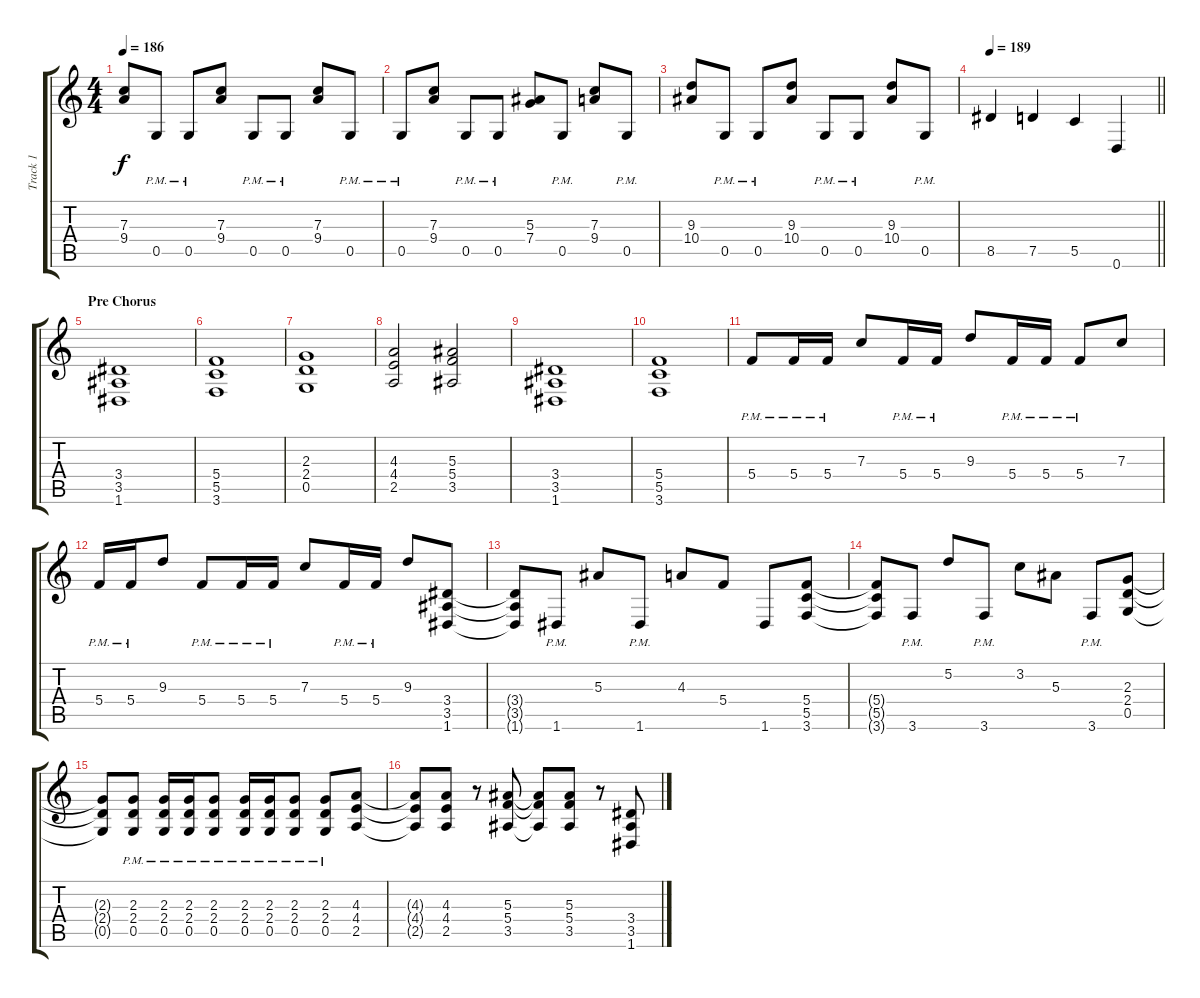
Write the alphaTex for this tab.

\track ("Track 1" "Track 1") {instrument overdrivenguitar}
\staff {score tabs}
\tuning (D4 A3 F3 C3 G2 D2) {hide}
\ts (4 4)
\tempo 186
\clef g2
\ks c
(7.3 9.4).8{dy f} 0.5{pm}.8 0.5{pm}.8 (7.3 9.4).8 0.5{pm}.8 0.5{pm}.8 (7.3 9.4).8 0.5{pm}.8 |
0.5{pm}.8 (7.3 9.4).8 0.5{pm}.8 0.5{pm}.8 (5.3 7.4).8 0.5{pm}.8 (7.3 9.4).8 0.5{pm}.8 |
(9.3 10.4).8 0.5{pm}.8 0.5{pm}.8 (9.3 10.4).8 0.5{pm}.8 0.5{pm}.8 (9.3 10.4).8 0.5{pm}.8 |
\tempo 189
\barLineRight lightlight
8.5.4 7.5.4 5.5.4 0.6.4 |
\section ("" "Pre Chorus")
(3.4 3.5 1.6).1 |
(5.4 5.5 3.6).1 |
(2.3 2.4 0.5).1 |
(4.3 4.4 2.5).2 (5.3 5.4 3.5).2 |
(3.4 3.5 1.6).1 |
(5.4 5.5 3.6).1 |
5.4{pm}.8 5.4{pm}.16 5.4{pm}.16 7.3.8 5.4{pm}.16 5.4{pm}.16 9.3.8 5.4{pm}.16 5.4{pm}.16 5.4{pm}.8 7.3.8 |
5.4{pm}.16 5.4{pm}.16 9.3.8 5.4{pm}.8 5.4{pm}.16 5.4{pm}.16 7.3.8 5.4{pm}.16 5.4{pm}.16 9.3.8 (3.4 3.5 1.6).8 |
(3.4{t} 3.5{t} 1.6{t}).8 1.6{pm}.8 5.3.8 1.6{pm}.8 4.3.8 5.4.8 1.6.8 (5.4 5.5 3.6).8 |
(5.4{t} 5.5{t} 3.6{t}).8 3.6{pm}.8 5.2.8 3.6{pm}.8 3.2.8 5.3.8 3.6{pm}.8 (2.3 2.4 0.5).8 |
(2.3{t} 2.4{t} 0.5{t}).8 (2.3{pm} 2.4{pm} 0.5{pm}).8 (2.3{pm} 2.4{pm} 0.5{pm}).16 (2.3{pm} 2.4{pm} 0.5{pm}).16 (2.3{pm} 2.4{pm} 0.5{pm}).8 (2.3{pm} 2.4{pm} 0.5{pm}).16 (2.3{pm} 2.4{pm} 0.5{pm}).16 (2.3{pm} 2.4{pm} 0.5{pm}).8 (2.3{pm} 2.4{pm} 0.5{pm}).8 (4.3 4.4 2.5).8 |
(4.3{t} 4.4{t} 2.5{t}).8 (4.3 4.4 2.5).8 r.8 (5.3 5.4 3.5).8 (5.3{t} 5.4{t} 3.5{t}).8 (5.3 5.4 3.5).8 r.8 (3.4 3.5 1.6).8
